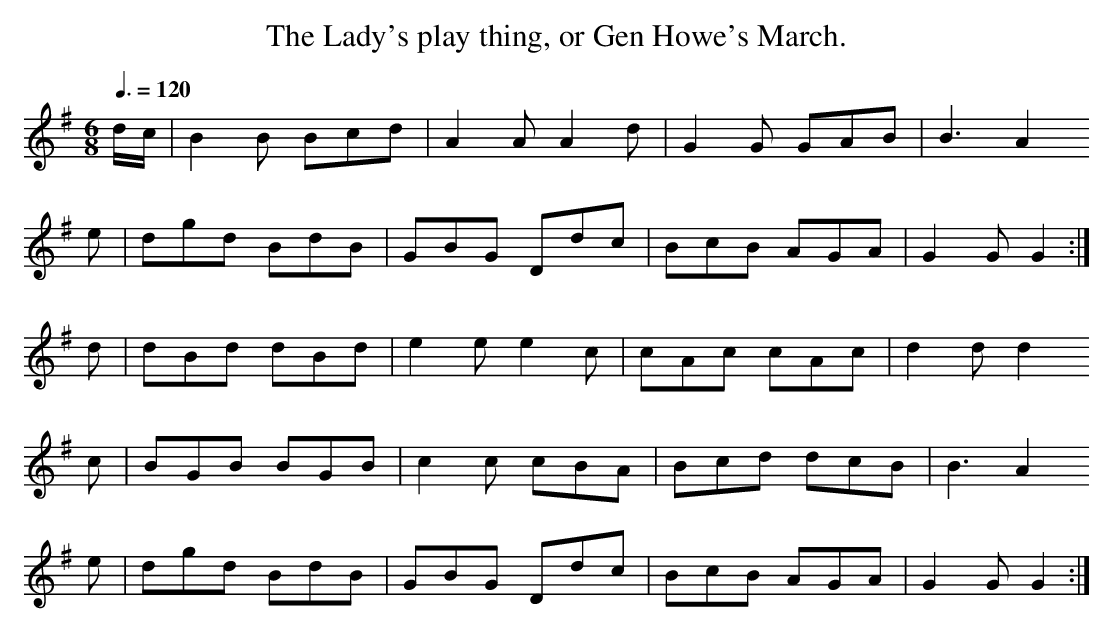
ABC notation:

X:1
T:The Lady's play thing, or Gen Howe's March.
M:6/8
L:1/8
Q:3/8=120
K:G
d/c/ | B2B Bcd | A2A A2d | G2G GAB | B3 A2
e | dgd BdB | GBG Ddc | BcB AGA | G2G G2 :|
d | dBd dBd | e2e e2c | cAc cAc | d2d d2
c | BGB BGB | c2c cBA | Bcd dcB | B3 A2
e | dgd BdB | GBG Ddc | BcB AGA | G2G G2 :|
